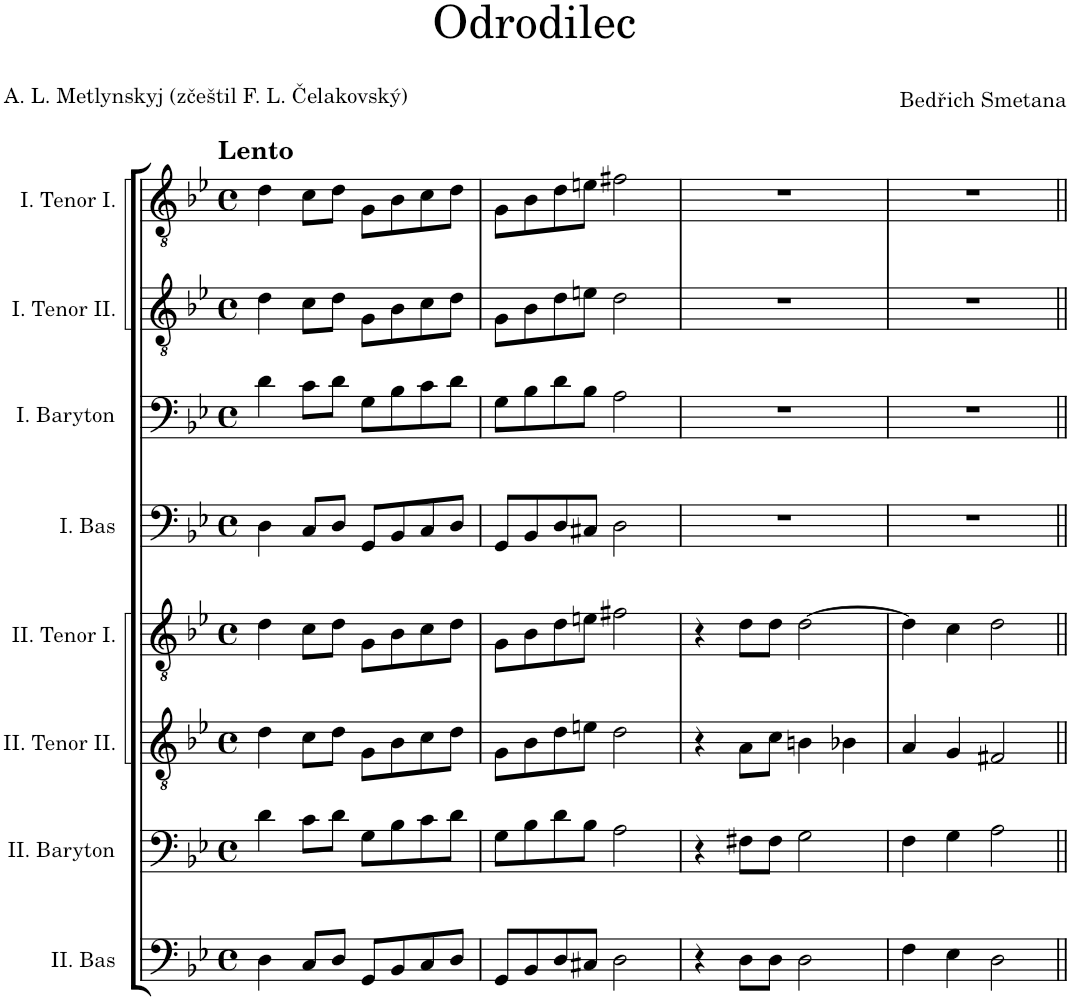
**kern	**kern	**kern	**kern	**kern	**kern	**kern	**kern
*part8	*part7	*part6	*part5	*part4	*part3	*part2	*part1
*staff8	*staff7	*staff6	*staff5	*staff4	*staff3	*staff2	*staff1
*I"II. Bas	*I"II. Baryton	*I"II. Tenor II.	*I"II. Tenor I.	*I"I. Bas	*I"I. Baryton	*I"I. Tenor II.	*I"I. Tenor I.
*I'II. B.	*I'II. Bar.	*I'II. T.II.	*I'II. T.I.	*I'I. B.	*I'I. Bar.	*I'I. T.II.	*I'I. T.I.
*clefF4	*clefF4	*clefGv2	*clefGv2	*clefF4	*clefF4	*clefGv2	*clefGv2
*k[b-e-]	*k[b-e-]	*k[b-e-]	*k[b-e-]	*k[b-e-]	*k[b-e-]	*k[b-e-]	*k[b-e-]
*M4/4	*M4/4	*M4/4	*M4/4	*M4/4	*M4/4	*M4/4	*M4/4
*met(c)	*met(c)	*met(c)	*met(c)	*met(c)	*met(c)	*met(c)	*met(c)
=1	=1	=1	=1	=1	=1	=1	=1
!	!	!	!	!	!	!	!LO:TX:a:B:t=Lento
4D\	4d\	4d\	4d\	4D\	4d\	4d\	4d\
8C/L	8c\L	8c\L	8c\L	8C/L	8c\L	8c\L	8c\L
8D/J	8d\J	8d\J	8d\J	8D/J	8d\J	8d\J	8d\J
8GG/L	8G\L	8G\L	8G\L	8GG/L	8G\L	8G\L	8G\L
8BB-/	8B-\	8B-\	8B-\	8BB-/	8B-\	8B-\	8B-\
8C/	8c\	8c\	8c\	8C/	8c\	8c\	8c\
8D/J	8d\J	8d\J	8d\J	8D/J	8d\J	8d\J	8d\J
=2	=2	=2	=2	=2	=2	=2	=2
8GG/L	8G\L	8G\L	8G\L	8GG/L	8G\L	8G\L	8G\L
8BB-/	8B-\	8B-\	8B-\	8BB-/	8B-\	8B-\	8B-\
8D/	8d\	8d\	8d\	8D/	8d\	8d\	8d\
8C#X/J	8B-\J	8en\J	8en\J	8C#X/J	8B-\J	8en\J	8en\J
2D\	2A\	2d\	2f#X\	2D\	2A\	2d\	2f#X\
=3	=3	=3	=3	=3	=3	=3	=3
4r	4r	4r	4r	1r	1r	1r	1r
8D\L	8F#X\L	8A\L	8d\L	.	.	.	.
8D\J	8F#\J	8c\J	8d\J	.	.	.	.
2D\	2G\	4Bn\	[2d\	.	.	.	.
.	.	4B-X\	.	.	.	.	.
=4	=4	=4	=4	=4	=4	=4	=4
4F\	4F\	4A/	4d\]	1r	1r	1r	1r
4E-\	4G\	4G/	4c\	.	.	.	.
2D\	2A\	2F#X/	2d\	.	.	.	.
=||	=||	=||	=||	=||	=||	=||	=||
*-	*-	*-	*-	*-	*-	*-	*-
